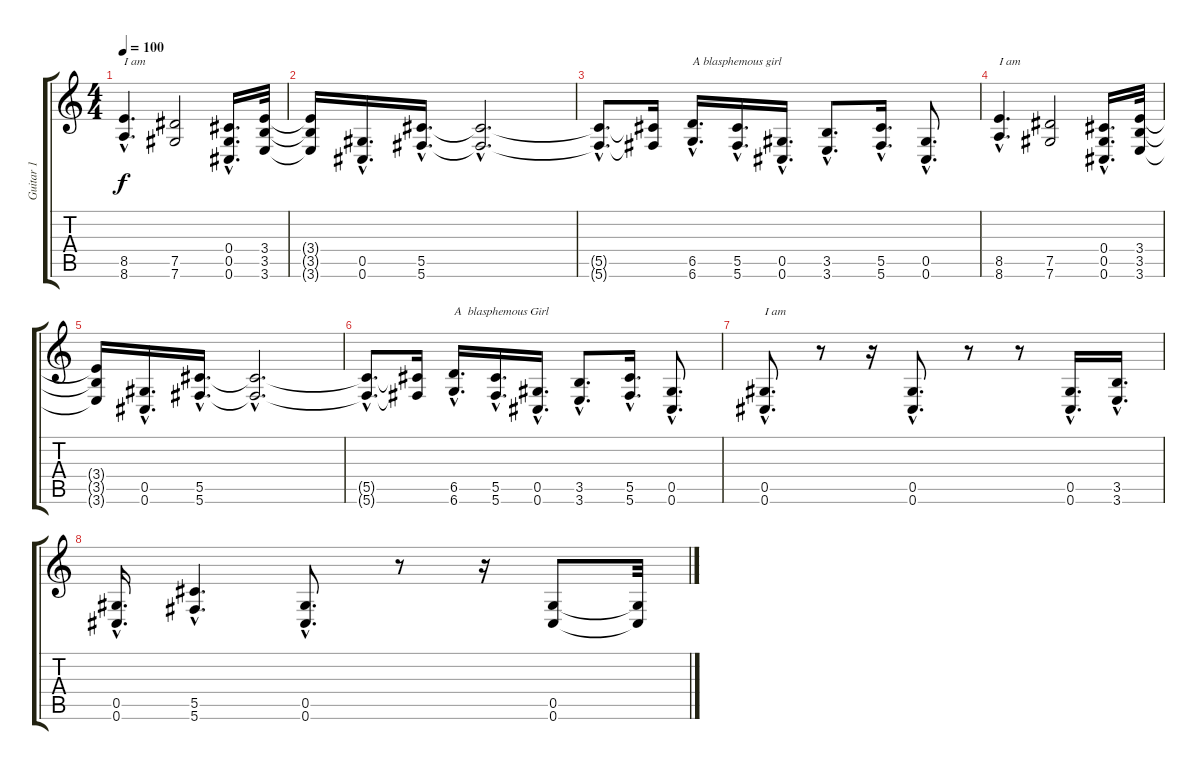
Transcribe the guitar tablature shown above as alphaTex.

\track ("Guitar 1" "Guitar 1") {instrument distortionguitar}
\staff {score tabs}
\tuning (Eb4 Bb3 Gb3 Db3 Ab2 Db2) {hide}
\ts (4 4)
\tempo 100
\clef g2
\ks c
(8.5{hac} 8.6{hac}).4{d txt "I am" dy f} (7.5 7.6).2 (0.4{hac} 0.5{hac} 0.6{hac}).16{d} (3.4 3.5 3.6).32 |
(3.4{t} 3.5{t} 3.6{t}).16 (0.5{hac} 0.6{hac}).16{d} (5.5{hac} 5.6{hac}).16{d} (5.5{hac t} 5.6{hac t}).2{d} |
(5.5{hac t} 5.6{hac t}).8{d} (5.5{t} 5.6{t}).16 (6.5{hac} 6.6{hac}).16{d txt "A blasphemous girl"} (5.5{hac} 5.6{hac}).16{d} (0.5{hac} 0.6{hac}).16{d} (3.5{hac} 3.6{hac}).8{d} (5.5{hac} 5.6{hac}).16{d} (0.5{hac} 0.6{hac}).8{d} |
(8.5{hac} 8.6{hac}).4{d txt "I am"} (7.5 7.6).2 (0.4{hac} 0.5{hac} 0.6{hac}).16{d} (3.4 3.5 3.6).32 |
(3.4{t} 3.5{t} 3.6{t}).16 (0.5{hac} 0.6{hac}).16{d} (5.5{hac} 5.6{hac}).16{d} (5.5{hac t} 5.6{hac t}).2{d} |
(5.5{hac t} 5.6{hac t}).8{d} (5.5{t} 5.6{t}).16 (6.5{hac} 6.6{hac}).16{d txt "A  blasphemous Girl"} (5.5{hac} 5.6{hac}).16{d} (0.5{hac} 0.6{hac}).16{d} (3.5{hac} 3.6{hac}).8{d} (5.5{hac} 5.6{hac}).16{d} (0.5{hac} 0.6{hac}).8{d} |
(0.5{hac} 0.6{hac}).8{d txt "I am"} r.8 r.16 (0.5{hac} 0.6{hac}).8{d} r.8 r.8 (0.5{hac} 0.6{hac}).16{d} (3.5{hac} 3.6{hac}).16{d} |
(0.5{hac} 0.6{hac}).16{d} (5.5{hac} 5.6{hac}).4{d} (0.5{hac} 0.6{hac}).8{d} r.8 r.16 (0.5 0.6).8 (0.5{t} 0.6{t}).32
